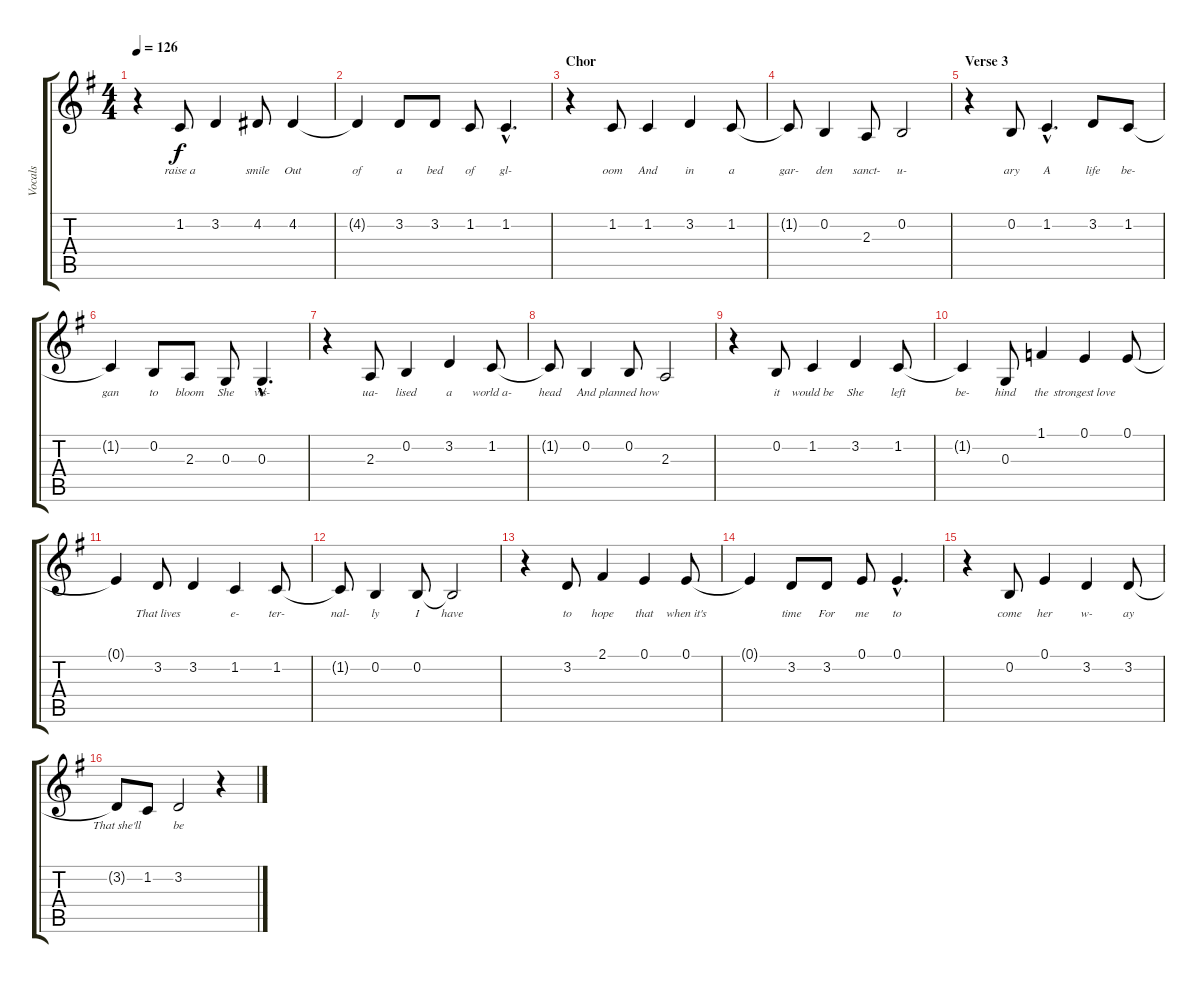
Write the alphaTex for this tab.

\track ("Vocals" "Vocals") {instrument lead1square}
\staff {score tabs}
\tuning (E4 B3 G3 D3 A2 E2) {hide}
\ts (4 4)
\tempo 126
\clef g2
\ks g
r.4{dy f} 1.2.8{lyrics (0 "raise a") lyrics (1 "") lyrics (2 "") lyrics (3 "") lyrics (4 "")} 3.2.4{lyrics (0 "") lyrics (1 "") lyrics (2 "") lyrics (3 "") lyrics (4 "")} 4.2.8{lyrics (0 "smile") lyrics (1 "") lyrics (2 "") lyrics (3 "") lyrics (4 "")} 4.2.4{lyrics (0 "Out") lyrics (1 "") lyrics (2 "") lyrics (3 "") lyrics (4 "")} |
4.2{t}.4{lyrics (0 "of") lyrics (1 "") lyrics (2 "") lyrics (3 "") lyrics (4 "")} 3.2.8{lyrics (0 "a") lyrics (1 "") lyrics (2 "") lyrics (3 "") lyrics (4 "")} 3.2.8{lyrics (0 "bed") lyrics (1 "") lyrics (2 "") lyrics (3 "") lyrics (4 "")} 1.2.8{lyrics (0 "of") lyrics (1 "") lyrics (2 "") lyrics (3 "") lyrics (4 "")} 1.2{hac}.4{d lyrics (0 "gl-") lyrics (1 "") lyrics (2 "") lyrics (3 "") lyrics (4 "")} |
\section ("" "Chor")
r.4 1.2.8{lyrics (0 "oom") lyrics (1 "") lyrics (2 "") lyrics (3 "") lyrics (4 "")} 1.2.4{lyrics (0 "And") lyrics (1 "") lyrics (2 "") lyrics (3 "") lyrics (4 "")} 3.2.4{lyrics (0 "in") lyrics (1 "") lyrics (2 "") lyrics (3 "") lyrics (4 "")} 1.2.8{lyrics (0 "a") lyrics (1 "") lyrics (2 "") lyrics (3 "") lyrics (4 "")} |
1.2{t}.8{lyrics (0 "gar-") lyrics (1 "") lyrics (2 "") lyrics (3 "") lyrics (4 "")} 0.2.4{lyrics (0 "den") lyrics (1 "") lyrics (2 "") lyrics (3 "") lyrics (4 "")} 2.3.8{lyrics (0 "sanct-") lyrics (1 "") lyrics (2 "") lyrics (3 "") lyrics (4 "")} 0.2.2{lyrics (0 "u-") lyrics (1 "") lyrics (2 "") lyrics (3 "") lyrics (4 "")} |
\section ("" "Verse 3")
r.4 0.2.8{lyrics (0 "ary") lyrics (1 "") lyrics (2 "") lyrics (3 "") lyrics (4 "")} 1.2{hac}.4{d lyrics (0 "A") lyrics (1 "") lyrics (2 "") lyrics (3 "") lyrics (4 "")} 3.2.8{lyrics (0 "life") lyrics (1 "") lyrics (2 "") lyrics (3 "") lyrics (4 "")} 1.2.8{lyrics (0 "be-") lyrics (1 "") lyrics (2 "") lyrics (3 "") lyrics (4 "")} |
1.2{t}.4{lyrics (0 "gan") lyrics (1 "") lyrics (2 "") lyrics (3 "") lyrics (4 "")} 0.2.8{lyrics (0 "to") lyrics (1 "") lyrics (2 "") lyrics (3 "") lyrics (4 "")} 2.3.8{lyrics (0 "bloom") lyrics (1 "") lyrics (2 "") lyrics (3 "") lyrics (4 "")} 0.3.8{lyrics (0 "She") lyrics (1 "") lyrics (2 "") lyrics (3 "") lyrics (4 "")} 0.3{hac}.4{d lyrics (0 "vis-") lyrics (1 "") lyrics (2 "") lyrics (3 "") lyrics (4 "")} |
r.4 2.3.8{lyrics (0 "ua-") lyrics (1 "") lyrics (2 "") lyrics (3 "") lyrics (4 "")} 0.2.4{lyrics (0 "lised") lyrics (1 "") lyrics (2 "") lyrics (3 "") lyrics (4 "")} 3.2.4{lyrics (0 "a") lyrics (1 "") lyrics (2 "") lyrics (3 "") lyrics (4 "")} 1.2.8{lyrics (0 "world a-") lyrics (1 "") lyrics (2 "") lyrics (3 "") lyrics (4 "")} |
1.2{t}.8{lyrics (0 "head") lyrics (1 "") lyrics (2 "") lyrics (3 "") lyrics (4 "")} 0.2.4{lyrics (0 "And") lyrics (1 "") lyrics (2 "") lyrics (3 "") lyrics (4 "")} 0.2.8{lyrics (0 "planned how") lyrics (1 "") lyrics (2 "") lyrics (3 "") lyrics (4 "")} 2.3.2{lyrics (0 "") lyrics (1 "") lyrics (2 "") lyrics (3 "") lyrics (4 "")} |
r.4 0.2.8{lyrics (0 "it") lyrics (1 "") lyrics (2 "") lyrics (3 "") lyrics (4 "")} 1.2.4{lyrics (0 "would be") lyrics (1 "") lyrics (2 "") lyrics (3 "") lyrics (4 "")} 3.2.4{lyrics (0 "She") lyrics (1 "") lyrics (2 "") lyrics (3 "") lyrics (4 "")} 1.2.8{lyrics (0 "left") lyrics (1 "") lyrics (2 "") lyrics (3 "") lyrics (4 "")} |
1.2{t}.4{lyrics (0 "be-") lyrics (1 "") lyrics (2 "") lyrics (3 "") lyrics (4 "")} 0.3.8{lyrics (0 "hind") lyrics (1 "") lyrics (2 "") lyrics (3 "") lyrics (4 "")} 1.1.4{lyrics (0 "the") lyrics (1 "") lyrics (2 "") lyrics (3 "") lyrics (4 "")} 0.1.4{lyrics (0 "strongest love") lyrics (1 "") lyrics (2 "") lyrics (3 "") lyrics (4 "")} 0.1.8{lyrics (0 "") lyrics (1 "") lyrics (2 "") lyrics (3 "") lyrics (4 "")} |
0.1{t}.4{lyrics (0 "") lyrics (1 "") lyrics (2 "") lyrics (3 "") lyrics (4 "")} 3.2.8{lyrics (0 "That lives") lyrics (1 "") lyrics (2 "") lyrics (3 "") lyrics (4 "")} 3.2.4{lyrics (0 "") lyrics (1 "") lyrics (2 "") lyrics (3 "") lyrics (4 "")} 1.2.4{lyrics (0 "e-") lyrics (1 "") lyrics (2 "") lyrics (3 "") lyrics (4 "")} 1.2.8{lyrics (0 "ter-") lyrics (1 "") lyrics (2 "") lyrics (3 "") lyrics (4 "")} |
1.2{t}.8{lyrics (0 "nal-") lyrics (1 "") lyrics (2 "") lyrics (3 "") lyrics (4 "")} 0.2.4{lyrics (0 "ly") lyrics (1 "") lyrics (2 "") lyrics (3 "") lyrics (4 "")} 0.2.8{lyrics (0 "I") lyrics (1 "") lyrics (2 "") lyrics (3 "") lyrics (4 "")} 0.2{t}.2{lyrics (0 "have") lyrics (1 "") lyrics (2 "") lyrics (3 "") lyrics (4 "")} |
r.4 3.2.8{lyrics (0 "to") lyrics (1 "") lyrics (2 "") lyrics (3 "") lyrics (4 "")} 2.1.4{lyrics (0 "hope") lyrics (1 "") lyrics (2 "") lyrics (3 "") lyrics (4 "")} 0.1.4{lyrics (0 "that") lyrics (1 "") lyrics (2 "") lyrics (3 "") lyrics (4 "")} 0.1.8{lyrics (0 "when it's") lyrics (1 "") lyrics (2 "") lyrics (3 "") lyrics (4 "")} |
0.1{t}.4{lyrics (0 "") lyrics (1 "") lyrics (2 "") lyrics (3 "") lyrics (4 "")} 3.2.8{lyrics (0 "time") lyrics (1 "") lyrics (2 "") lyrics (3 "") lyrics (4 "")} 3.2.8{lyrics (0 "For") lyrics (1 "") lyrics (2 "") lyrics (3 "") lyrics (4 "")} 0.1.8{lyrics (0 "me") lyrics (1 "") lyrics (2 "") lyrics (3 "") lyrics (4 "")} 0.1{hac}.4{d lyrics (0 "to") lyrics (1 "") lyrics (2 "") lyrics (3 "") lyrics (4 "")} |
r.4 0.2.8{lyrics (0 "come") lyrics (1 "") lyrics (2 "") lyrics (3 "") lyrics (4 "")} 0.1.4{lyrics (0 "her") lyrics (1 "") lyrics (2 "") lyrics (3 "") lyrics (4 "")} 3.2.4{lyrics (0 "w-") lyrics (1 "") lyrics (2 "") lyrics (3 "") lyrics (4 "")} 3.2.8{lyrics (0 "ay") lyrics (1 "") lyrics (2 "") lyrics (3 "") lyrics (4 "")} |
3.2{t}.8{lyrics (0 "That she'll") lyrics (1 "") lyrics (2 "") lyrics (3 "") lyrics (4 "")} 1.2.8{lyrics (0 "") lyrics (1 "") lyrics (2 "") lyrics (3 "") lyrics (4 "")} 3.2.2{lyrics (0 "be") lyrics (1 "") lyrics (2 "") lyrics (3 "") lyrics (4 "")} r.4
